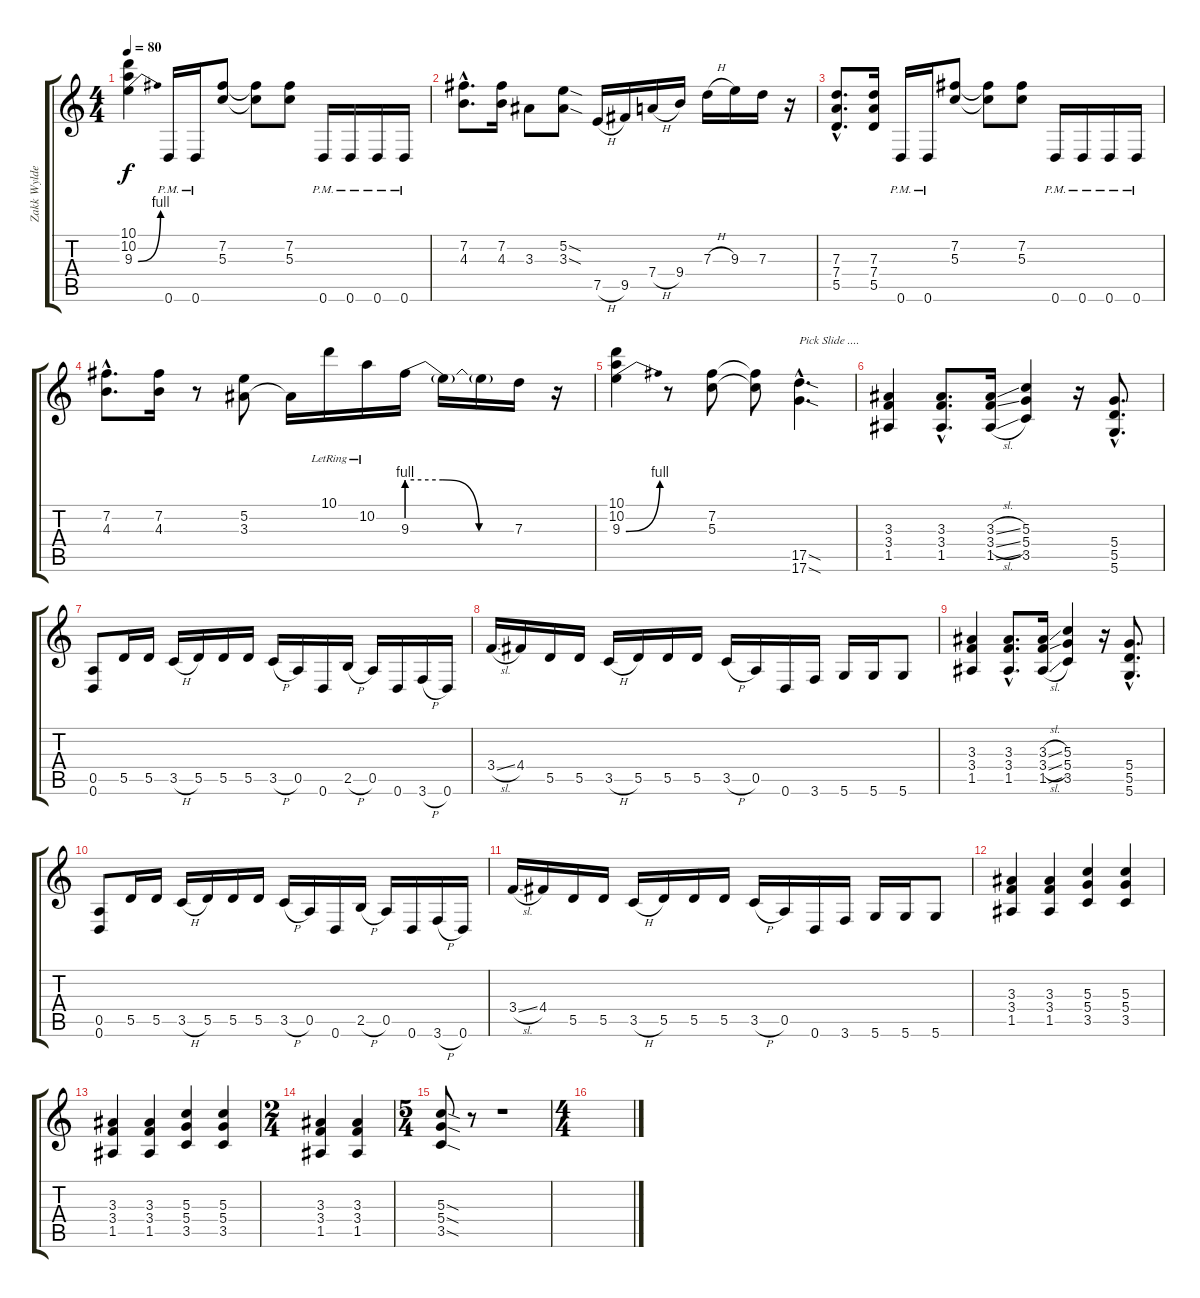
\track ("Zakk Wylde (Overdriven Guitar)" "Zakk Wylde") {instrument overdrivenguitar}
\staff {score tabs}
\tuning (E4 B3 G3 D3 A2 D2) {hide}
\ts (4 4)
\tempo 80
\clef g2
\ks c
(10.1 10.2 9.3{be (bend 0 0 60 4)}).4{dy f} 0.6{pm}.16 0.6{pm}.16 (7.2 5.3).8 (7.2{t} 5.3{t}).8 (7.2 5.3).8 0.6{pm}.16 0.6{pm}.16 0.6{pm}.16 0.6{pm}.16 |
(7.2{hac} 4.3{hac}).8{d} (7.2 4.3).16 3.3.8 (5.2{sod} 3.3{sod}).8 7.5{h}.16 9.5.16 7.4{h}.16 9.4.16 7.3{h}.16 9.3.16 7.3.16 r.16 |
(7.3{hac} 7.4{hac} 5.5{hac}).8{d} (7.3 7.4 5.5).16 0.6{pm}.16 0.6{pm}.16 (7.2 5.3).8 (7.2{t} 5.3{t}).8 (7.2 5.3).8 0.6{pm}.16 0.6{pm}.16 0.6{pm}.16 0.6{pm}.16 |
(7.2{hac} 4.3{hac}).8{d} (7.2 4.3).16 r.8 (5.2 3.3).8 3.3{t}.16 10.1{lr}.16 10.2{lr}.16 9.3{be (custom 0 4 20 4 40 0 60 0)}.16 9.3{t}.16 9.3{t}.16 7.3.16 r.16 |
(10.1 10.2 9.3{be (bend 0 0 60 4)}).4 r.8 (7.2 5.3).8 (7.2{t} 5.3{t}).8 (17.5{sod hac} 17.6{sod hac}).4{d txt "Pick Slide ...."} |
(3.3 3.4 1.5).4 (3.3{hac} 3.4{hac} 1.5{hac}).8{d} (3.3{sl} 3.4{sl} 1.5{sl}).16 (5.3 5.4 3.5).4 r.16 (5.4{hac} 5.5{hac} 5.6{hac}).8{d} |
(0.5 0.6).8 5.5.16 5.5.16 3.5{h}.16 5.5.16 5.5.16 5.5.16 3.5{h}.16 0.5.16 0.6.16 2.5{h}.16 0.5.16 0.6.16 3.6{h}.16 0.6.16 |
3.4{sl}.16 4.4.16 5.5.16 5.5.16 3.5{h}.16 5.5.16 5.5.16 5.5.16 3.5{h}.16 0.5.16 0.6.16 3.6.16 5.6.16 5.6.16 5.6.8 |
(3.3 3.4 1.5).4 (3.3{hac} 3.4{hac} 1.5{hac}).8{d} (3.3{sl} 3.4{sl} 1.5{sl}).16 (5.3 5.4 3.5).4 r.16 (5.4{hac} 5.5{hac} 5.6{hac}).8{d} |
(0.5 0.6).8 5.5.16 5.5.16 3.5{h}.16 5.5.16 5.5.16 5.5.16 3.5{h}.16 0.5.16 0.6.16 2.5{h}.16 0.5.16 0.6.16 3.6{h}.16 0.6.16 |
3.4{sl}.16 4.4.16 5.5.16 5.5.16 3.5{h}.16 5.5.16 5.5.16 5.5.16 3.5{h}.16 0.5.16 0.6.16 3.6.16 5.6.16 5.6.16 5.6.8 |
(3.3 3.4 1.5).4 (3.3 3.4 1.5).4 (5.3 5.4 3.5).4 (5.3 5.4 3.5).4 |
(3.3 3.4 1.5).4 (3.3 3.4 1.5).4 (5.3 5.4 3.5).4 (5.3 5.4 3.5).4 |
\ts (2 4)
(3.3 3.4 1.5).4 (3.3 3.4 1.5).4 |
\ts (5 4)
(5.3{sod} 5.4{sod} 3.5{sod}).8 r.8 r.1 |
\ts (4 4)
